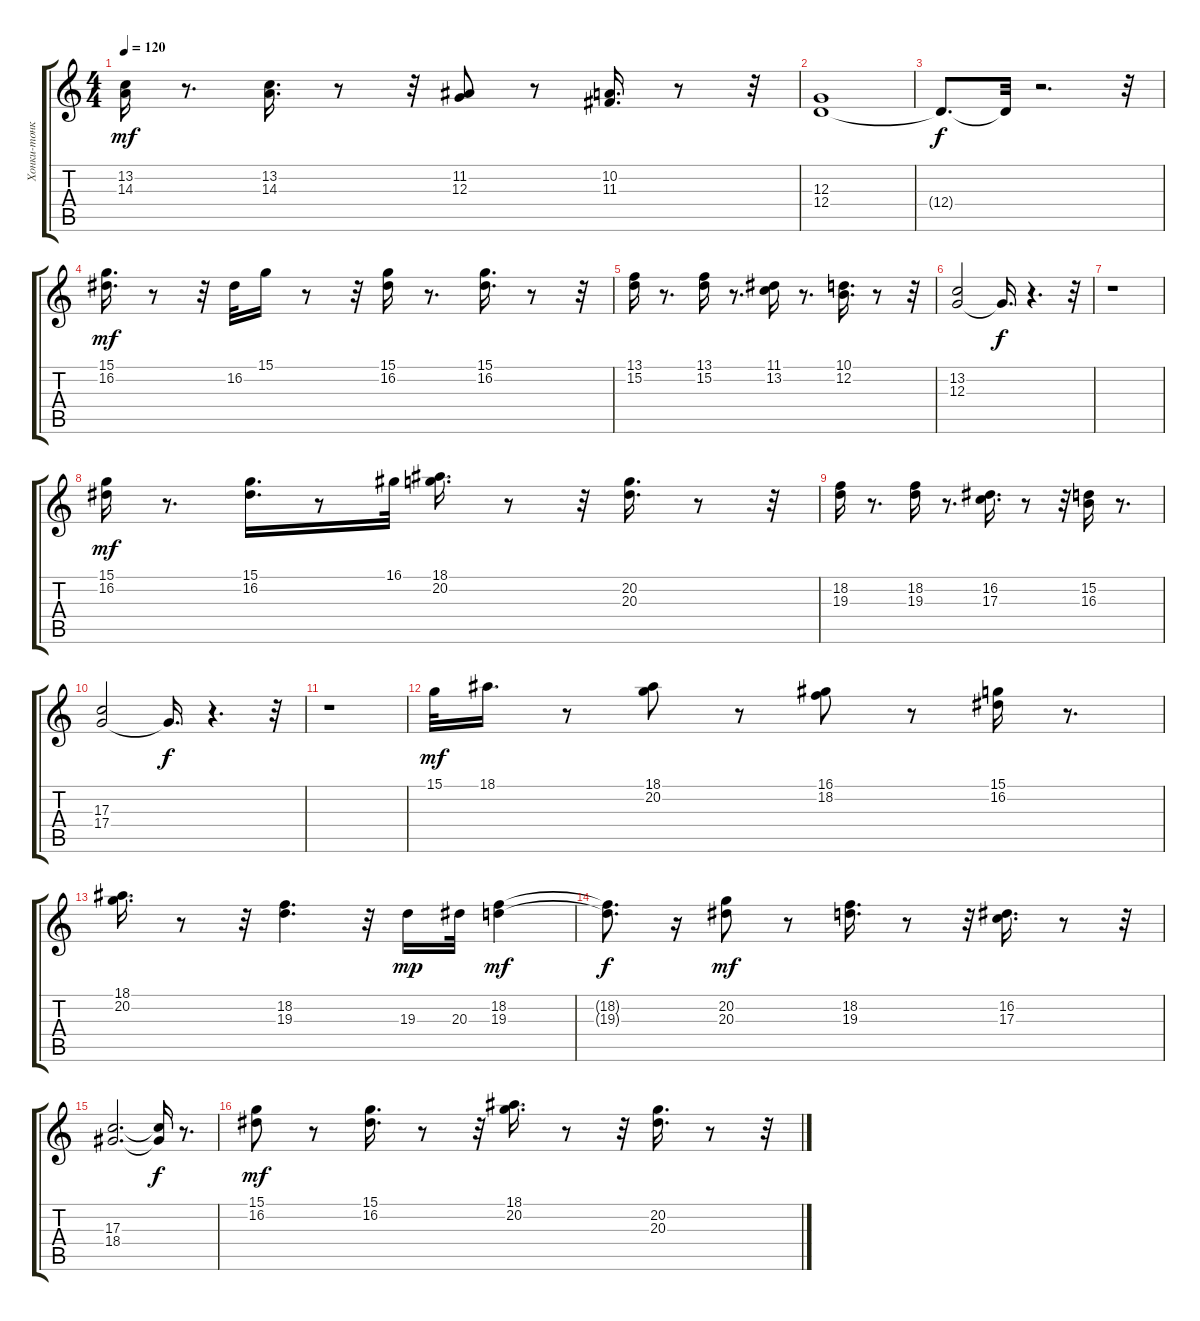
\track ("Хонки-тонк Фортепиано" "Хонки-тонк") {instrument honkytonkpiano}
\staff {score tabs}
\tuning (E4 B3 G3 D3 A2 E2) {hide}
\ts (4 4)
\tempo 120
\clef g2
\ks c
(13.2 14.3).16{dy mf} r.8{d} (13.2 14.3).16{d} r.8 r.32 (11.2 12.3).8 r.8 (10.2 11.3).16{d} r.8 r.32 |
(12.3 12.4).1 |
12.4{t}.8{d dy f} 12.4{t}.32 r.2{d} r.32 |
(15.1 16.2).16{d dy mf} r.8 r.32 16.2.32 15.1.16 r.8 r.32 (15.1 16.2).16 r.8{d} (15.1 16.2).16{d} r.8 r.32 |
(13.1 15.2).16 r.8{d} (13.1 15.2).16 r.8{d} (11.1 13.2).16 r.8{d} (10.1 12.2).16{d} r.8 r.32 |
(13.2 12.3).2 12.3{t}.16{d dy f} r.4{d} r.32 |
r.1 |
(15.1 16.2).16{dy mf} r.8{d} (15.1 16.2).16{d} r.8 16.1.32 (18.1 20.2).16{d} r.8 r.32 (20.2 20.3).16{d} r.8 r.32 |
(18.2 19.3).16 r.8{d} (18.2 19.3).16 r.8{d} (16.2 17.3).16{d} r.8 r.32 (15.2 16.3).16 r.8{d} |
(17.3 17.4).2 17.4{t}.16{d dy f} r.4{d} r.32 |
r.1 |
15.1.32{dy mf} 18.1.16{d} r.8 (18.1 20.2).8 r.8 (16.1 18.2).8 r.8 (15.1 16.2).16 r.8{d} |
(18.1 20.2).16{d} r.8 r.32 (18.2 19.3).4{d} r.32 19.3.16{dy mp} 20.3.32 (18.2 19.3).4{dy mf} |
(18.2{t} 19.3{t}).8{d dy f} r.16 (20.2 20.3).8{dy mf} r.8 (18.2 19.3).16{d} r.8 r.32 (16.2 17.3).16{d} r.8 r.32 |
(17.3 18.4).2{d} (17.3{t} 18.4{t}).16{dy f} r.8{d} |
(15.1 16.2).8{dy mf} r.8 (15.1 16.2).16{d} r.8 r.32 (18.1 20.2).16{d} r.8 r.32 (20.2 20.3).16{d} r.8 r.32
